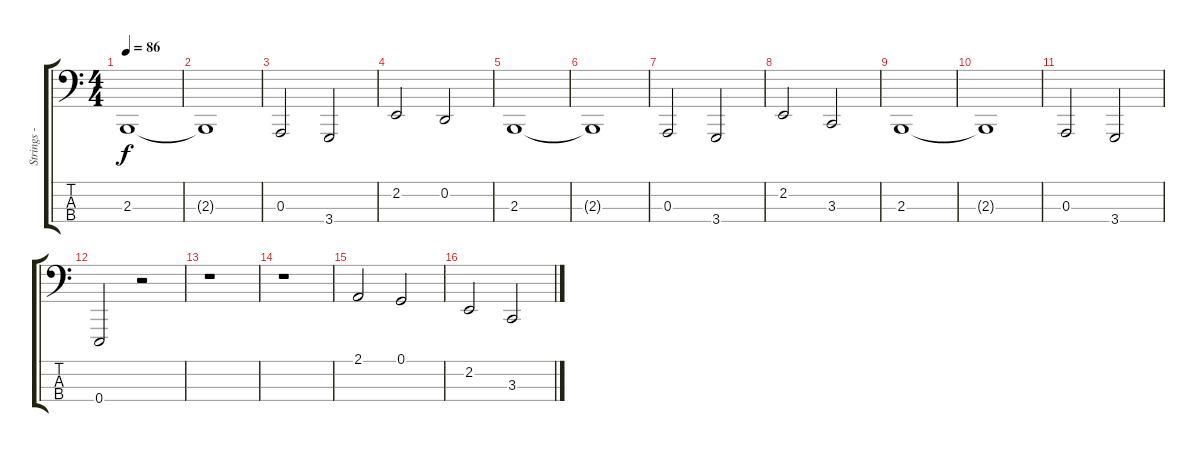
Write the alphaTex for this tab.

\track ("Strings - Sherinian" "Strings - ") {instrument stringensemble1}
\staff {score tabs}
\tuning (G2 D2 A1 E1) {hide}
\ts (4 4)
\tempo 86
\clef f4
\ks c
2.3.1{dy f instrument stringensemble1} |
2.3{t}.1 |
0.3.2 3.4.2 |
2.2.2 0.2.2 |
2.3.1 |
2.3{t}.1 |
0.3.2 3.4.2 |
2.2.2 3.3.2 |
2.3.1 |
2.3{t}.1 |
0.3.2 3.4.2 |
0.4.2 r.2 |
r.1 |
r.1 |
2.1.2 0.1.2 |
2.2.2 3.3.2
